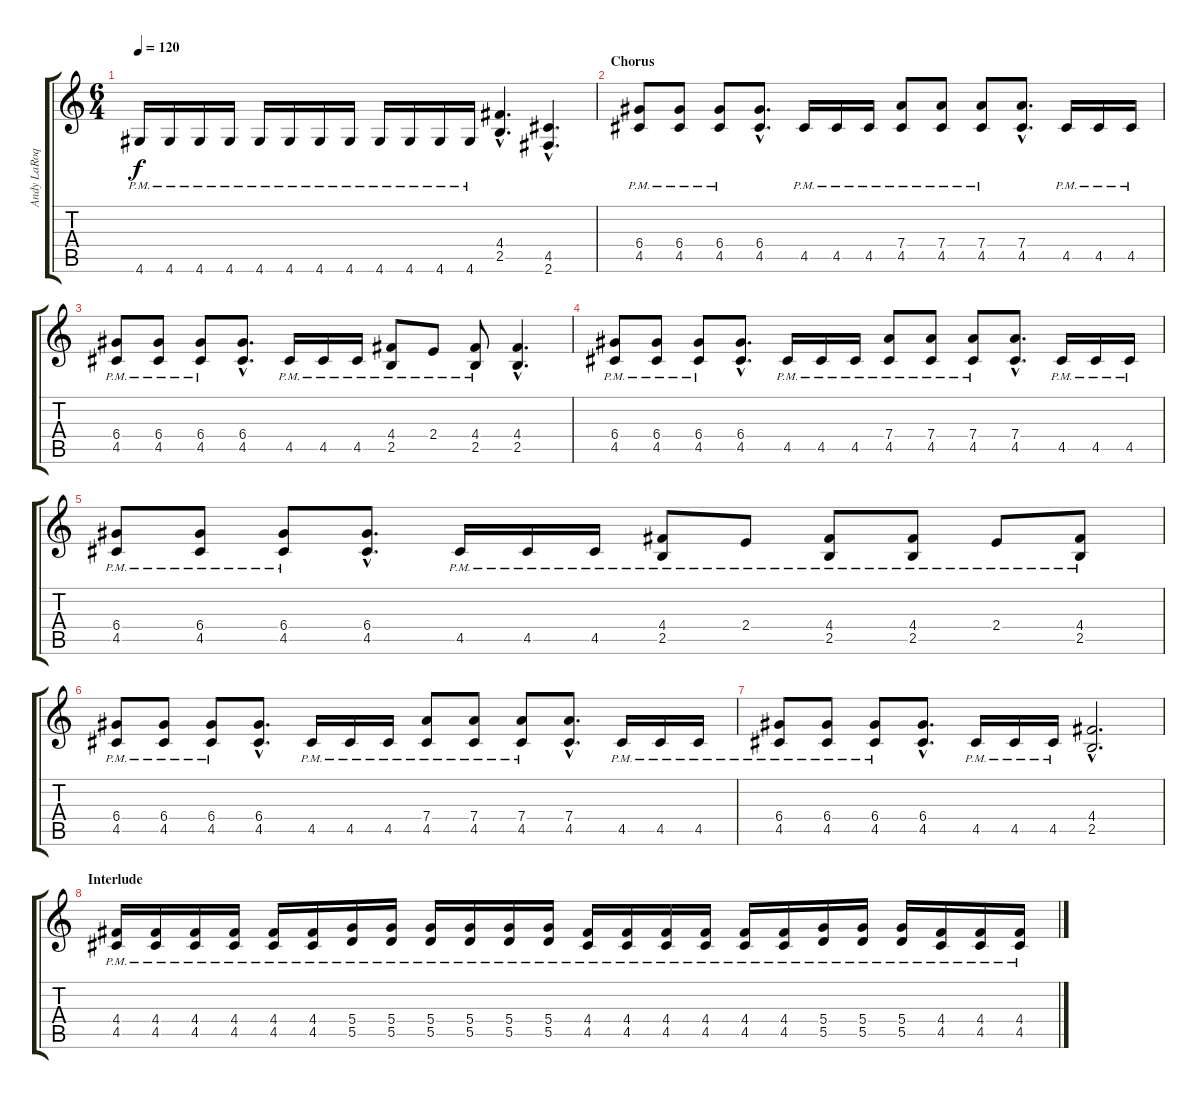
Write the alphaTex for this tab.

\track ("Andy LaRoque" "Andy LaRoq") {instrument distortionguitar}
\staff {score tabs}
\tuning (E4 B3 G3 D3 A2 E2) {hide}
\ts (6 4)
\tempo 120
\clef g2
\ks c
4.6{pm}.16{dy f} 4.6{pm}.16 4.6{pm}.16 4.6{pm}.16 4.6{pm}.16 4.6{pm}.16 4.6{pm}.16 4.6{pm}.16 4.6{pm}.16 4.6{pm}.16 4.6{pm}.16 4.6{pm}.16 (4.4{hac} 2.5{hac}).4{d} (4.5{hac} 2.6{hac}).4{d} |
\section ("" "Chorus")
(6.4{pm} 4.5{pm}).8 (6.4{pm} 4.5{pm}).8 (6.4{pm} 4.5{pm}).8 (6.4{hac} 4.5{hac}).8{d} 4.5{pm}.16 4.5{pm}.16 4.5{pm}.16 (7.4{pm} 4.5{pm}).8 (7.4{pm} 4.5{pm}).8 (7.4{pm} 4.5{pm}).8 (7.4{hac} 4.5{hac}).8{d} 4.5{pm}.16 4.5{pm}.16 4.5{pm}.16 |
(6.4{pm} 4.5{pm}).8 (6.4{pm} 4.5{pm}).8 (6.4{pm} 4.5{pm}).8 (6.4{hac} 4.5{hac}).8{d} 4.5{pm}.16 4.5{pm}.16 4.5{pm}.16 (4.4{pm} 2.5{pm}).8 2.4{pm}.8 (4.4{pm} 2.5{pm}).8 (4.4{hac} 2.5{hac}).4{d} |
(6.4{pm} 4.5{pm}).8 (6.4{pm} 4.5{pm}).8 (6.4{pm} 4.5{pm}).8 (6.4{hac} 4.5{hac}).8{d} 4.5{pm}.16 4.5{pm}.16 4.5{pm}.16 (7.4{pm} 4.5{pm}).8 (7.4{pm} 4.5{pm}).8 (7.4{pm} 4.5{pm}).8 (7.4{hac} 4.5{hac}).8{d} 4.5{pm}.16 4.5{pm}.16 4.5{pm}.16 |
(6.4{pm} 4.5{pm}).8 (6.4{pm} 4.5{pm}).8 (6.4{pm} 4.5{pm}).8 (6.4{hac} 4.5{hac}).8{d} 4.5{pm}.16 4.5{pm}.16 4.5{pm}.16 (4.4{pm} 2.5{pm}).8 2.4{pm}.8 (4.4{pm} 2.5{pm}).8 (4.4{pm} 2.5{pm}).8 2.4{pm}.8 (4.4{pm} 2.5{pm}).8 |
(6.4{pm} 4.5{pm}).8 (6.4{pm} 4.5{pm}).8 (6.4{pm} 4.5{pm}).8 (6.4{hac} 4.5{hac}).8{d} 4.5{pm}.16 4.5{pm}.16 4.5{pm}.16 (7.4{pm} 4.5{pm}).8 (7.4{pm} 4.5{pm}).8 (7.4{pm} 4.5{pm}).8 (7.4{hac} 4.5{hac}).8{d} 4.5{pm}.16 4.5{pm}.16 4.5{pm}.16 |
(6.4{pm} 4.5{pm}).8 (6.4{pm} 4.5{pm}).8 (6.4{pm} 4.5{pm}).8 (6.4{hac} 4.5{hac}).8{d} 4.5{pm}.16 4.5{pm}.16 4.5{pm}.16 (4.4{hac} 2.5{hac}).2{d} |
\section ("" "Interlude")
(4.4{pm} 4.5{pm}).16 (4.4{pm} 4.5{pm}).16 (4.4{pm} 4.5{pm}).16 (4.4{pm} 4.5{pm}).16 (4.4{pm} 4.5{pm}).16 (4.4{pm} 4.5{pm}).16 (5.4{pm} 5.5{pm}).16 (5.4{pm} 5.5{pm}).16 (5.4{pm} 5.5{pm}).16 (5.4{pm} 5.5{pm}).16 (5.4{pm} 5.5{pm}).16 (5.4{pm} 5.5{pm}).16 (4.4{pm} 4.5{pm}).16 (4.4{pm} 4.5{pm}).16 (4.4{pm} 4.5{pm}).16 (4.4{pm} 4.5{pm}).16 (4.4{pm} 4.5{pm}).16 (4.4{pm} 4.5{pm}).16 (5.4{pm} 5.5{pm}).16 (5.4{pm} 5.5{pm}).16 (5.4{pm} 5.5{pm}).16 (4.4{pm} 4.5{pm}).16 (4.4{pm} 4.5{pm}).16 (4.4{pm} 4.5{pm}).16
